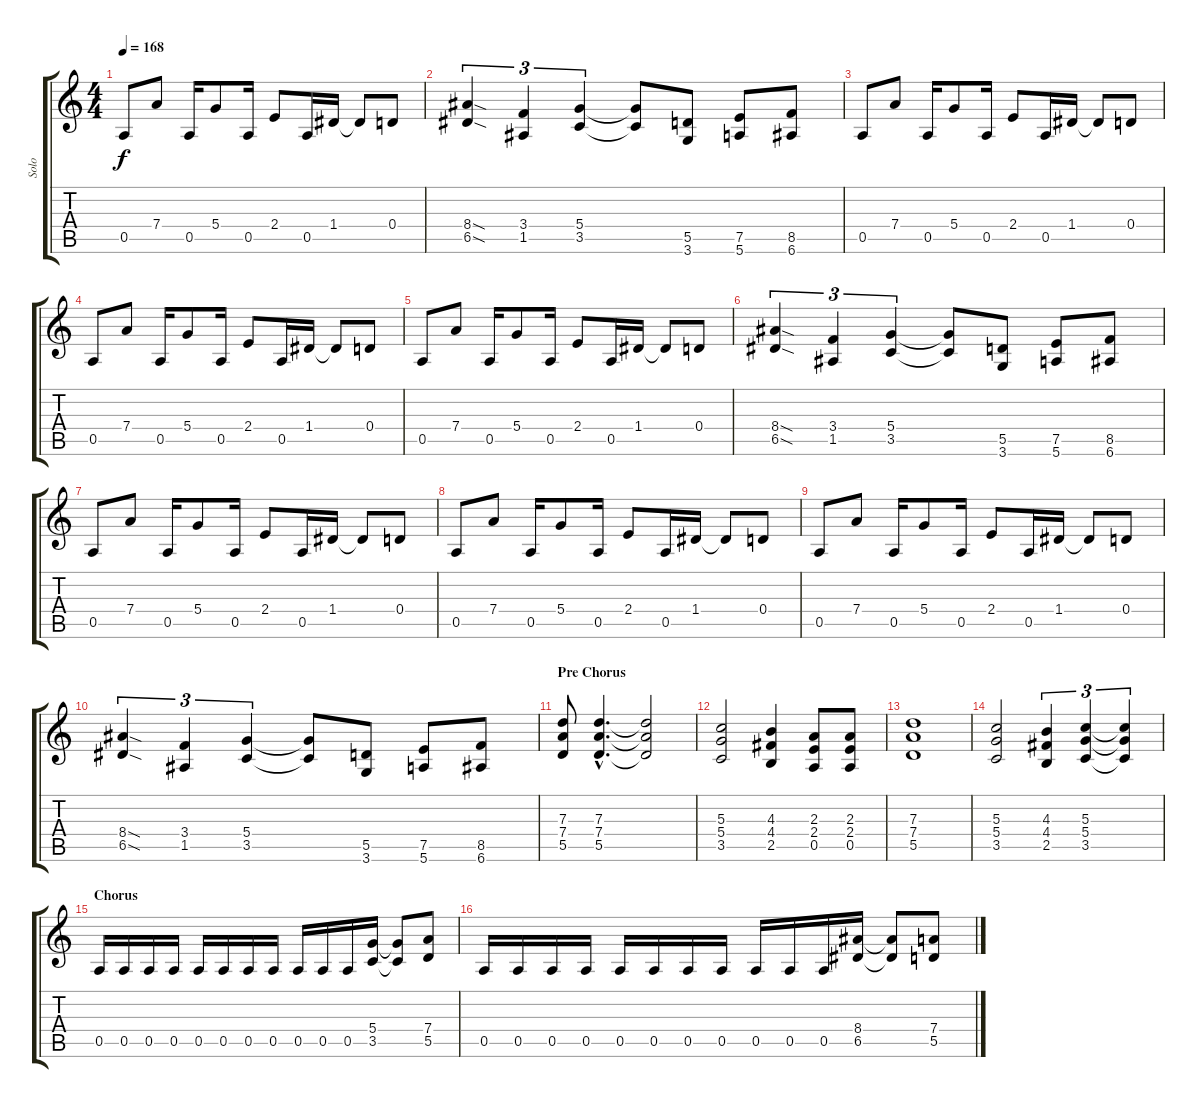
\track ("Solo" "Solo") {instrument distortionguitar}
\staff {score tabs}
\tuning (E4 B3 G3 D3 A2 E2) {hide}
\ts (4 4)
\tempo 168
\clef g2
\ks c
0.5.8{dy f} 7.4.8 0.5.16 5.4.8 0.5.16 2.4.8 0.5.16 1.4.16 1.4{t}.8 0.4.8 |
(8.4{sod} 6.5{sod}).4{tu (3 2)} (3.4 1.5).4{tu (3 2)} (5.4 3.5).4{tu (3 2)} (5.4{t} 3.5{t}).8 (5.5 3.6).8 (7.5 5.6).8 (8.5 6.6).8 |
0.5.8 7.4.8 0.5.16 5.4.8 0.5.16 2.4.8 0.5.16 1.4.16 1.4{t}.8 0.4.8 |
0.5.8 7.4.8 0.5.16 5.4.8 0.5.16 2.4.8 0.5.16 1.4.16 1.4{t}.8 0.4.8 |
0.5.8 7.4.8 0.5.16 5.4.8 0.5.16 2.4.8 0.5.16 1.4.16 1.4{t}.8 0.4.8 |
(8.4{sod} 6.5{sod}).4{tu (3 2)} (3.4 1.5).4{tu (3 2)} (5.4 3.5).4{tu (3 2)} (5.4{t} 3.5{t}).8 (5.5 3.6).8 (7.5 5.6).8 (8.5 6.6).8 |
0.5.8 7.4.8 0.5.16 5.4.8 0.5.16 2.4.8 0.5.16 1.4.16 1.4{t}.8 0.4.8 |
0.5.8 7.4.8 0.5.16 5.4.8 0.5.16 2.4.8 0.5.16 1.4.16 1.4{t}.8 0.4.8 |
0.5.8 7.4.8 0.5.16 5.4.8 0.5.16 2.4.8 0.5.16 1.4.16 1.4{t}.8 0.4.8 |
(8.4{sod} 6.5{sod}).4{tu (3 2)} (3.4 1.5).4{tu (3 2)} (5.4 3.5).4{tu (3 2)} (5.4{t} 3.5{t}).8 (5.5 3.6).8 (7.5 5.6).8 (8.5 6.6).8 |
\section ("" "Pre Chorus")
(7.3 7.4 5.5).8 (7.3{hac} 7.4{hac} 5.5{hac}).4{d} (7.3{t} 7.4{t} 5.5{t}).2 |
(5.3 5.4 3.5).2 (4.3 4.4 2.5).4 (2.3 2.4 0.5).8 (2.3 2.4 0.5).8 |
(7.3 7.4 5.5).1 |
(5.3 5.4 3.5).2 (4.3 4.4 2.5).4{tu (3 2)} (5.3 5.4 3.5).4{tu (3 2)} (5.3{t} 5.4{t} 3.5{t}).4{tu (3 2)} |
\section ("" "Chorus")
0.5.16 0.5.16 0.5.16 0.5.16 0.5.16 0.5.16 0.5.16 0.5.16 0.5.16 0.5.16 0.5.16 (5.4 3.5).16 (5.4{t} 3.5{t}).8 (7.4 5.5).8 |
0.5.16 0.5.16 0.5.16 0.5.16 0.5.16 0.5.16 0.5.16 0.5.16 0.5.16 0.5.16 0.5.16 (8.4 6.5).16 (8.4{t} 6.5{t}).8 (7.4 5.5).8
